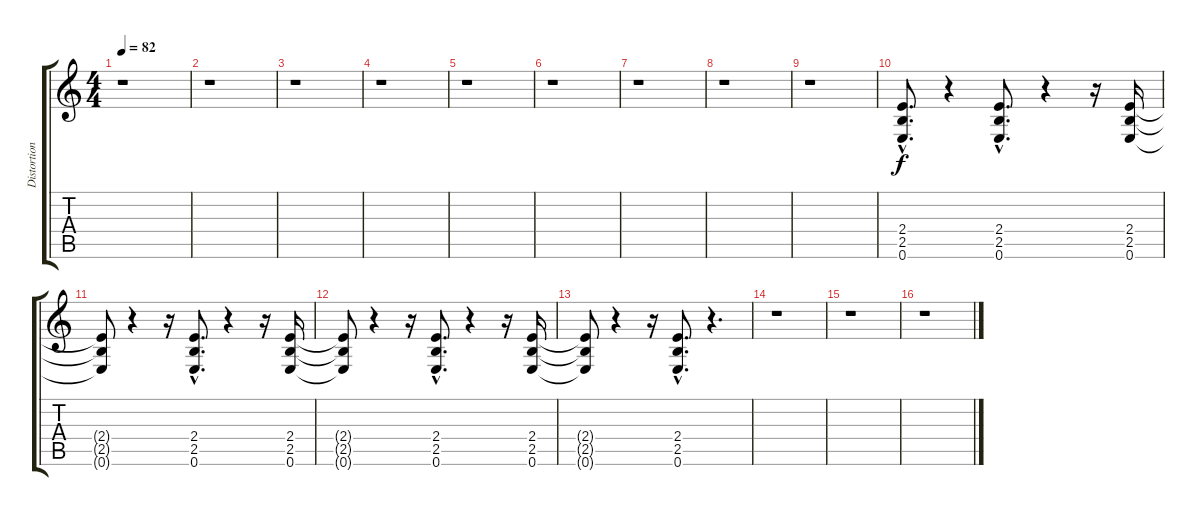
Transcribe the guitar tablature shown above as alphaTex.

\track ("Distortion 2 (Jasha)" "Distortion") {instrument overdrivenguitar}
\staff {score tabs}
\tuning (E4 B3 G3 D3 A2 E2) {hide}
\ts (4 4)
\tempo 82
\clef g2
\ks c
r.1{dy f instrument overdrivenguitar} |
r.1 |
r.1 |
r.1 |
r.1 |
r.1 |
r.1 |
r.1 |
r.1 |
(2.4{hac} 2.5{hac} 0.6{hac}).8{d} r.4 (2.4{hac} 2.5{hac} 0.6{hac}).8{d} r.4 r.16 (2.4 2.5 0.6).16 |
(2.4{t} 2.5{t} 0.6{t}).8 r.4 r.16 (2.4{hac} 2.5{hac} 0.6{hac}).8{d} r.4 r.16 (2.4 2.5 0.6).16 |
(2.4{t} 2.5{t} 0.6{t}).8 r.4 r.16 (2.4{hac} 2.5{hac} 0.6{hac}).8{d} r.4 r.16 (2.4 2.5 0.6).16 |
(2.4{t} 2.5{t} 0.6{t}).8 r.4 r.16 (2.4{hac} 2.5{hac} 0.6{hac}).8{d} r.4{d} |
r.1 |
r.1 |
r.1
